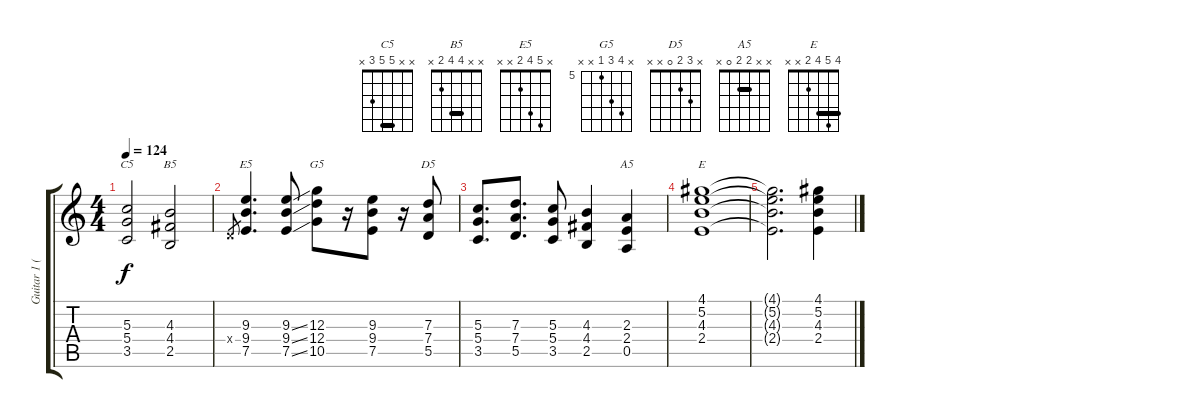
\track ("Guitar 1 (Jack White)" "Guitar 1 (") {instrument overdrivenguitar}
\staff {score tabs}
\tuning (E4 B3 G3 D3 A2 E2) {hide}
\chord ("C5" x x 5 5 3 x) {barre 5}
\chord ("B5" x x 4 4 2 x) {barre 4}
\chord ("E5" x 5 4 2 x x)
\chord ("G5" x 8 7 5 x x) {firstfret 5}
\chord ("D5" x 3 2 0 x x)
\chord ("A5" x x 2 2 0 x) {barre 2}
\chord ("E" 4 5 4 2 x x) {barre 4}
\ts (4 4)
\tempo 124
\clef g2
\ks c
(5.3 5.4 3.5).2{ch "C5" dy f} (4.3 4.4 2.5).2{ch "B5"} |
0.4{x}.8{gr} (9.3 9.4 7.5).4{d ch "E5"} (9.3{ss} 9.4{ss} 7.5{ss}).8 (12.3 12.4 10.5).8{ch "G5"} r.16 (9.3 9.4 7.5).8 r.16 (7.3 7.4 5.5).8{ch "D5"} |
(5.3 5.4 3.5).8{d} (7.3 7.4 5.5).8{d} (5.3 5.4 3.5).8 (4.3 4.4 2.5).4 (2.3 2.4 0.5).4{ch "A5"} |
(4.1 5.2 4.3 2.4).1{ch "E"} |
(4.1{t} 5.2{t} 4.3{t} 2.4{t}).2{d} (4.1 5.2 4.3 2.4).4
